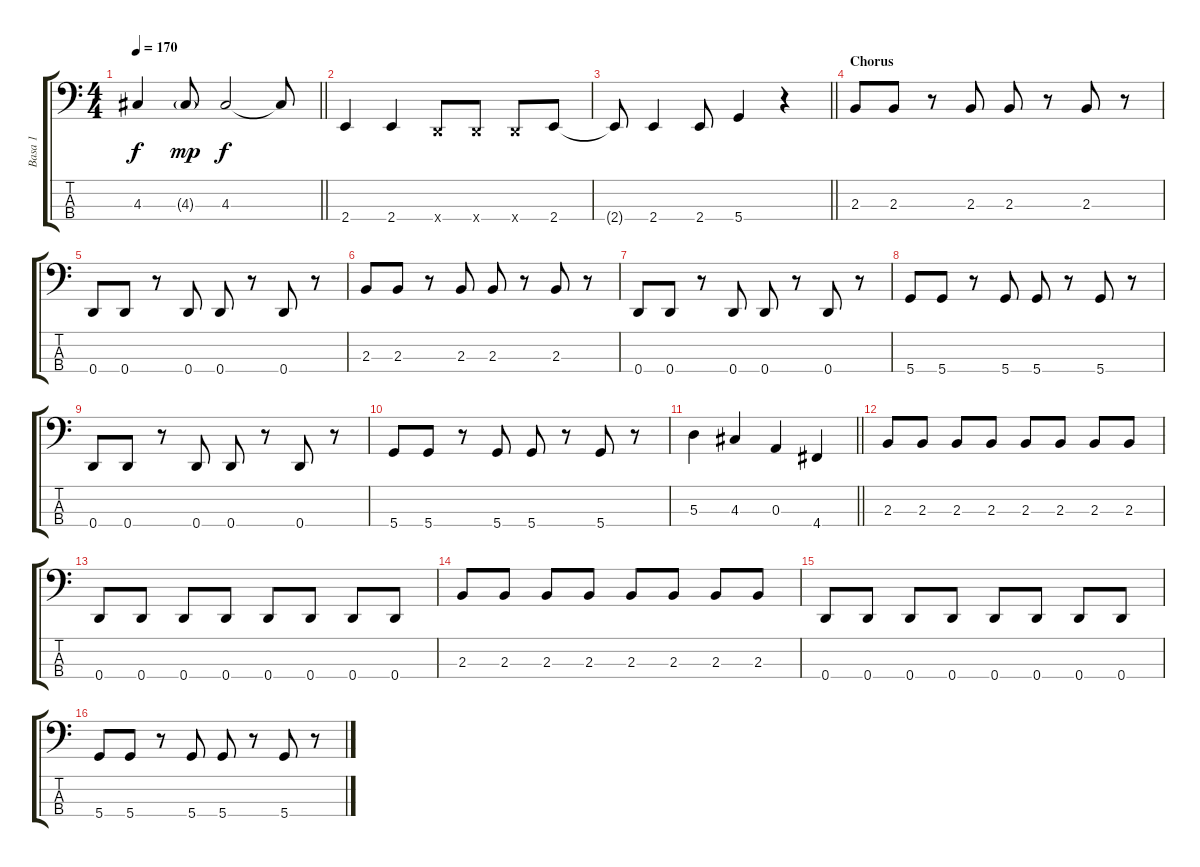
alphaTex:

\track ("Basa 1" "Basa 1") {instrument electricbassfinger}
\staff {score tabs}
\tuning (G2 D2 A1 D1) {hide}
\ts (4 4)
\tempo 170
\clef f4
\barLineRight lightlight
\ks c
4.3.4{dy f} 4.3{g}.8{dy mp} 4.3.2{dy f} 4.3{t}.8 |
\section ("" "")
2.4.4 2.4.4 0.4{x}.8 0.4{x}.8 0.4{x}.8 2.4.8 |
\barLineRight lightlight
2.4{t}.8 2.4.4 2.4.8 5.4.4 r.4 |
\section ("" "Chorus")
2.3.8 2.3.8 r.8 2.3.8 2.3.8 r.8 2.3.8 r.8 |
0.4.8 0.4.8 r.8 0.4.8 0.4.8 r.8 0.4.8 r.8 |
2.3.8 2.3.8 r.8 2.3.8 2.3.8 r.8 2.3.8 r.8 |
0.4.8 0.4.8 r.8 0.4.8 0.4.8 r.8 0.4.8 r.8 |
5.4.8 5.4.8 r.8 5.4.8 5.4.8 r.8 5.4.8 r.8 |
0.4.8 0.4.8 r.8 0.4.8 0.4.8 r.8 0.4.8 r.8 |
5.4.8 5.4.8 r.8 5.4.8 5.4.8 r.8 5.4.8 r.8 |
\barLineRight lightlight
5.3.4 4.3.4 0.3.4 4.4.4 |
\section ("" "")
2.3.8 2.3.8 2.3.8 2.3.8 2.3.8 2.3.8 2.3.8 2.3.8 |
0.4.8 0.4.8 0.4.8 0.4.8 0.4.8 0.4.8 0.4.8 0.4.8 |
2.3.8 2.3.8 2.3.8 2.3.8 2.3.8 2.3.8 2.3.8 2.3.8 |
0.4.8 0.4.8 0.4.8 0.4.8 0.4.8 0.4.8 0.4.8 0.4.8 |
5.4.8 5.4.8 r.8 5.4.8 5.4.8 r.8 5.4.8 r.8
